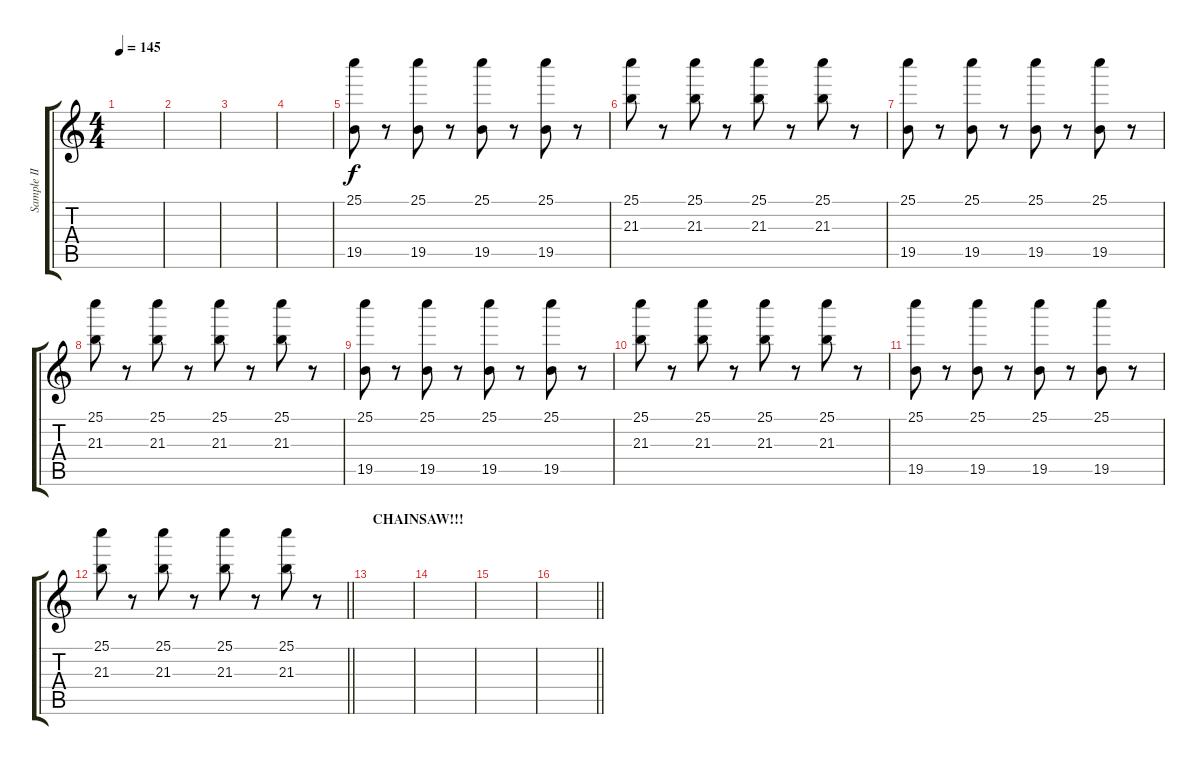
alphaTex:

\track ("Sample II" "Sample II") {instrument stringensemble1}
\staff {score tabs}
\tuning (B4 Gb4 D4 A3 E3 A2) {hide}
\ts (4 4)
\tempo 145
\clef g2
\ks c
|
|
|
|
(25.1 19.5).8{volume 13 instrument stringensemble1} r.8 (25.1 19.5).8 r.8 (25.1 19.5).8 r.8 (25.1 19.5).8 r.8 |
(25.1 21.3).8 r.8 (25.1 21.3).8 r.8 (25.1 21.3).8 r.8 (25.1 21.3).8 r.8 |
(25.1 19.5).8 r.8 (25.1 19.5).8 r.8 (25.1 19.5).8 r.8 (25.1 19.5).8 r.8 |
(25.1 21.3).8 r.8 (25.1 21.3).8 r.8 (25.1 21.3).8 r.8 (25.1 21.3).8 r.8 |
(25.1 19.5).8 r.8 (25.1 19.5).8 r.8 (25.1 19.5).8 r.8 (25.1 19.5).8 r.8 |
(25.1 21.3).8 r.8 (25.1 21.3).8 r.8 (25.1 21.3).8 r.8 (25.1 21.3).8 r.8 |
(25.1 19.5).8 r.8 (25.1 19.5).8 r.8 (25.1 19.5).8 r.8 (25.1 19.5).8 r.8 |
\barLineRight lightlight
(25.1 21.3).8 r.8 (25.1 21.3).8 r.8 (25.1 21.3).8 r.8 (25.1 21.3).8 r.8 |
\section ("" "CHAINSAW!!!")
|
|
|
\barLineRight lightlight
